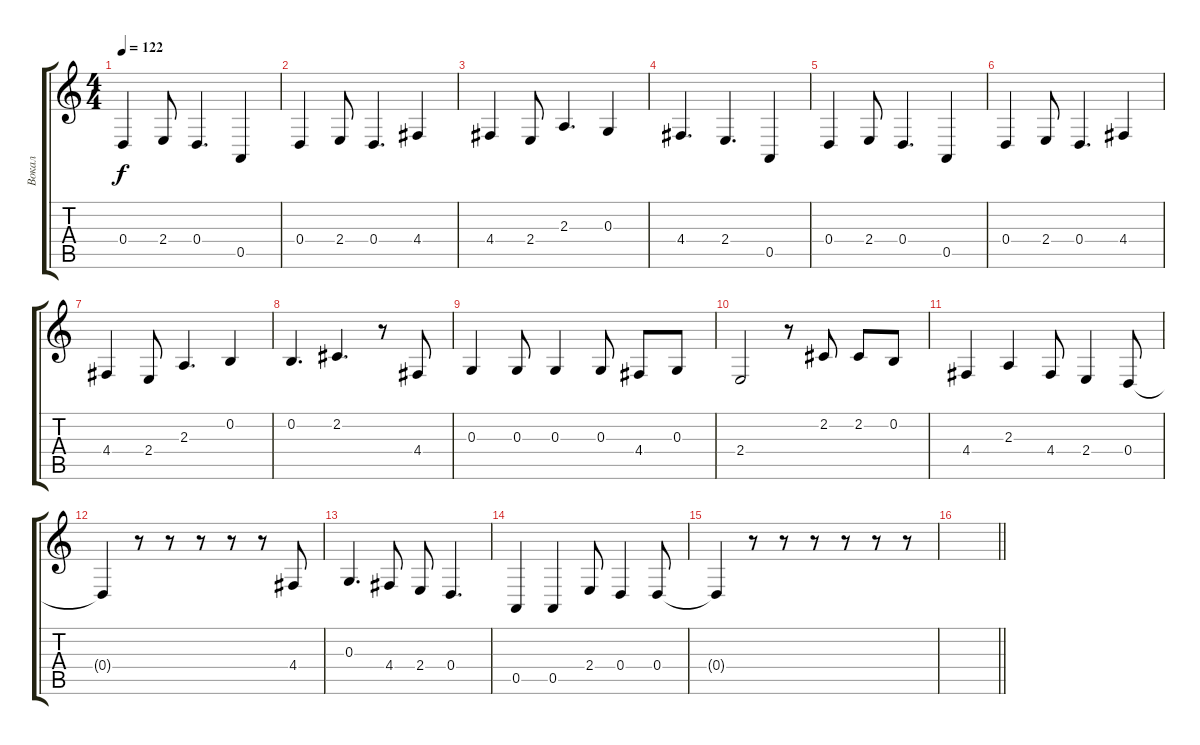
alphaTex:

\track ("Вокал" "Вокал") {instrument flute}
\staff {score tabs}
\tuning (E4 B3 G3 D3 A2 E2) {hide}
\ts (4 4)
\section ("" "")
\tempo 122
\clef g2
\ks c
0.4.4{dy f} 2.4.8 0.4.4{d} 0.5.4 |
0.4.4 2.4.8 0.4.4{d} 4.4.4 |
4.4.4 2.4.8 2.3.4{d} 0.3.4 |
4.4.4{d} 2.4.4{d} 0.5.4 |
0.4.4 2.4.8 0.4.4{d} 0.5.4 |
0.4.4 2.4.8 0.4.4{d} 4.4.4 |
4.4.4 2.4.8 2.3.4{d} 0.2.4 |
0.2.4{d} 2.2.4{d} r.8 4.4.8 |
0.3.4 0.3.8 0.3.4 0.3.8 4.4.8 0.3.8 |
2.4.2 r.8 2.2.8 2.2.8 0.2.8 |
4.4.4 2.3.4 4.4.8 2.4.4 0.4.8 |
0.4{t}.4 r.8 r.8 r.8 r.8 r.8 4.4.8 |
0.3.4{d} 4.4.8 2.4.8 0.4.4{d} |
0.5.4 0.5.4 2.4.8 0.4.4 0.4.8 |
0.4{t}.4 r.8 r.8 r.8 r.8 r.8 r.8 |
\barLineRight lightlight
